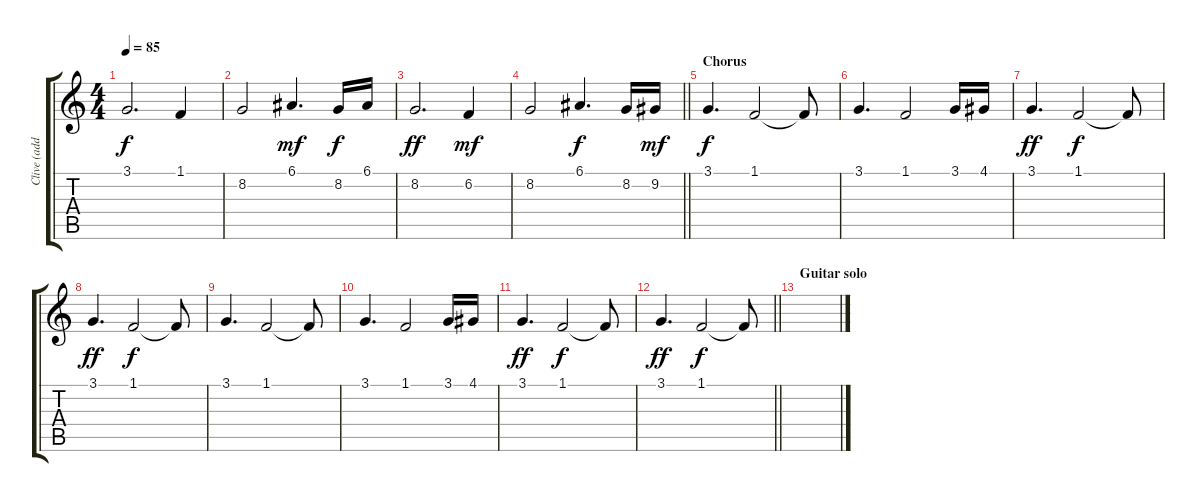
\track ("Clive (additional keyboard)" "Clive (add") {instrument flute}
\staff {score tabs}
\tuning (E4 B3 G3 D3 A2 E2) {hide}
\ts (4 4)
\tempo 85
\clef g2
\ks c
3.1.2{d dy f} 1.1.4 |
8.2.2 6.1.4{d dy mf} 8.2.16{dy f} 6.1.16 |
8.2.2{d dy ff} 6.2.4{dy mf} |
\barLineRight lightlight
8.2.2 6.1.4{d dy f} 8.2.16 9.2.16{dy mf} |
\section ("" "Chorus")
3.1.4{d dy f} 1.1.2 1.1{t}.8 |
3.1.4{d} 1.1.2 3.1.16 4.1.16 |
3.1.4{d dy ff} 1.1.2{dy f} 1.1{t}.8 |
3.1.4{d dy ff} 1.1.2{dy f} 1.1{t}.8 |
3.1.4{d} 1.1.2 1.1{t}.8 |
3.1.4{d} 1.1.2 3.1.16 4.1.16 |
3.1.4{d dy ff} 1.1.2{dy f} 1.1{t}.8 |
\barLineRight lightlight
3.1.4{d dy ff} 1.1.2{dy f} 1.1{t}.8 |
\section ("" "Guitar solo")
